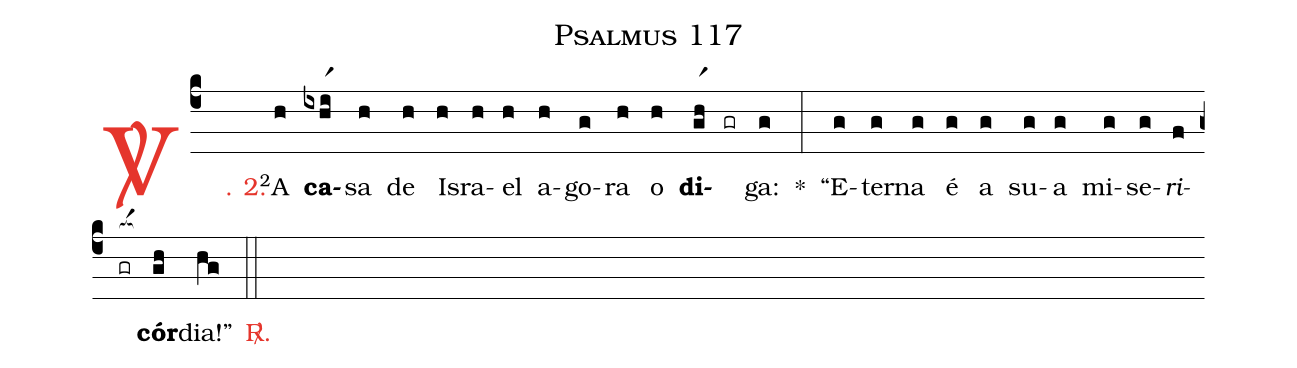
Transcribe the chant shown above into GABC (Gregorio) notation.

name: Psalmus 117;
%%
(c4)

<c><sp>V/</sp>. 2.</c>() <v>\VSup{2}</v>A(h) <b>ca</b>(ixhr1i)sa(h) de(h) Is(h)ra(h)el(h) a(h)go(g)ra(h) o(h) <b>di</b>(gr1h)(gr)ga:(g) *(:) “E(g)ter(g)na(g) é(g) a(g) su(g)a(g) mi(g)se(g)<i>ri</i>(f)<nlba>(gr[ocba:1{])<b>cór</b>(gh[ocba:0}])dia!”</nlba>(hg)

<c><sp>R/</sp>.</c>(::)
